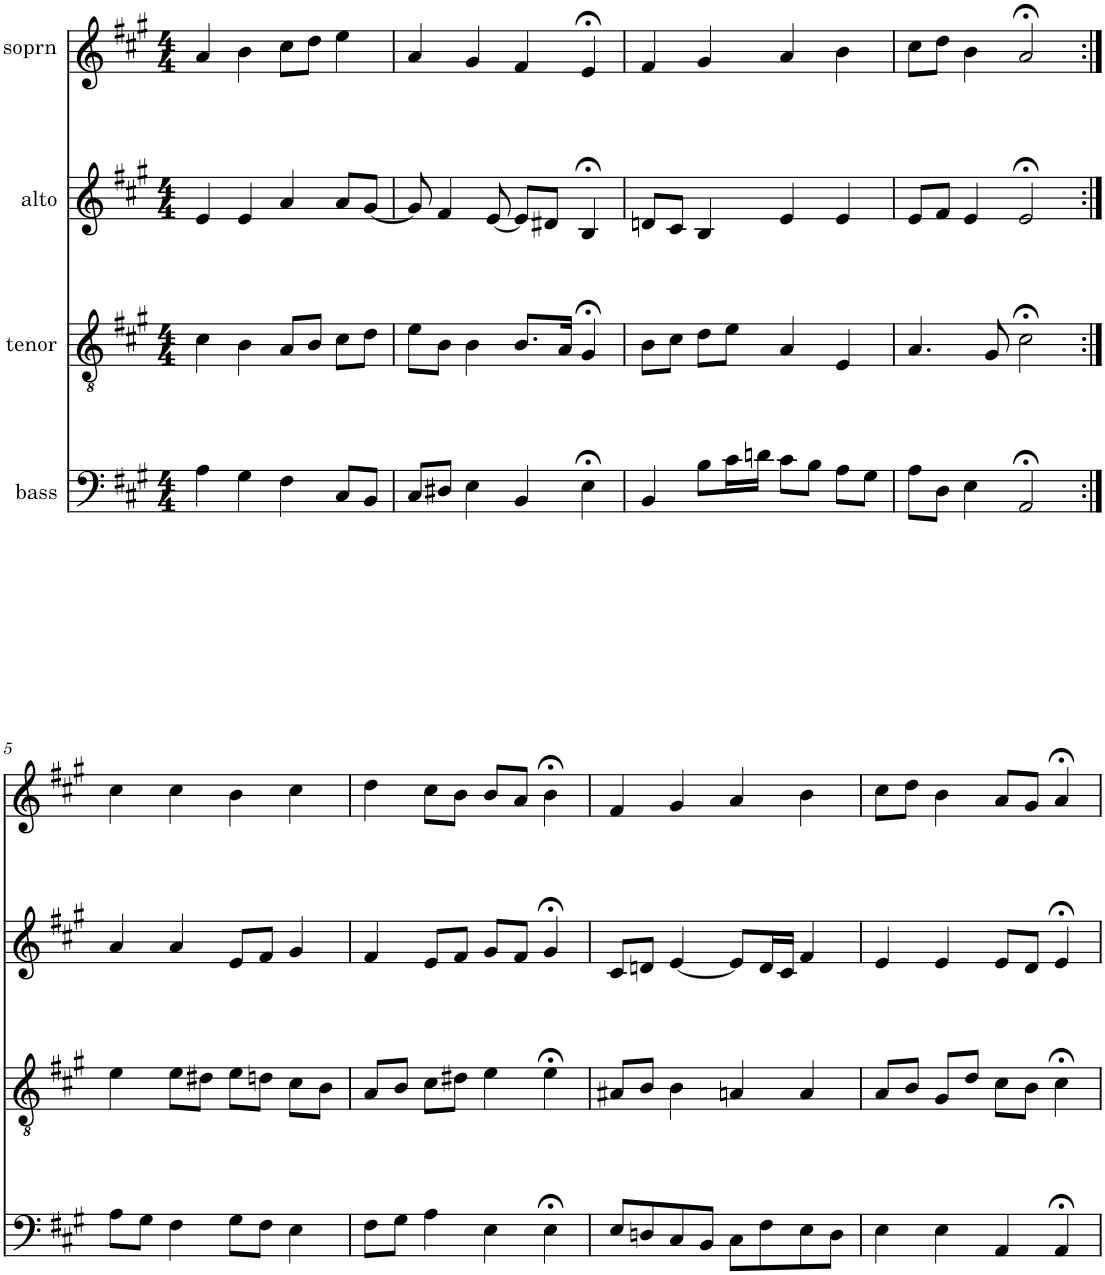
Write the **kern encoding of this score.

**kern	**kern	**kern	**kern
*part4	*part3	*part2	*part1
*staff4	*staff3	*staff2	*staff1
*I"bass	*I"tenor	*I"alto	*I"soprn
*clefF4	*clefGv2	*clefG2	*clefG2
*k[f#c#g#]	*k[f#c#g#]	*k[f#c#g#]	*k[f#c#g#]
*A:	*A:	*A:	*A:
*M4/4	*M4/4	*M4/4	*M4/4
=1	=1	=1	=1
4A\	4c#\	4e/	4a/
4G#\	4B\	4e/	4b\
4F#\	8A/L	4a/	8cc#\L
.	8B/J	.	8dd\J
8C#/L	8c#\L	8a/L	4ee\
8BB/J	8d\J	[8g#/J	.
=2	=2	=2	=2
8C#/L	8e\L	8g#/]	4a/
8D#X/J	8B\J	4f#/	.
4E\	4B\	.	4g#/
.	.	[8e/	.
4BB/	8.B/L	8e/L]	4f#/
.	.	8d#X/J	.
.	16A/Jk	.	.
4E;<\	4G#;</	4B;</	4e;</
=3	=3	=3	=3
4BB/	8B\L	8dn/L	4f#/
.	8c#\J	8c#/J	.
8B\L	8d\L	4B/	4g#/
16c#\L	8e\J	.	.
16dn\JJ	.	.	.
8c#\L	4A/	4e/	4a/
8B\J	.	.	.
8A\L	4E/	4e/	4b\
8G#\J	.	.	.
=4	=4	=4	=4
8A\L	4.A/	8e/L	8cc#\L
8D\J	.	8f#/J	8dd\J
4E\	.	4e/	4b\
.	8G#/	.	.
2AA;</	2c#;<\	2e;</	2a;</
!!LO:LB:g=z
=5:|!	=5:|!	=5:|!	=5:|!
8A\L	4e\	4a/	4cc#\
8G#\J	.	.	.
4F#\	8e\L	4a/	4cc#\
.	8d#X\J	.	.
8G#\L	8e\L	8e/L	4b\
8F#\J	8dn\J	8f#/J	.
4E\	8c#\L	4g#/	4cc#\
.	8B\J	.	.
=6	=6	=6	=6
8F#\L	8A/L	4f#/	4dd\
8G#\J	8B/J	.	.
4A\	8c#\L	8e/L	8cc#\L
.	8d#X\J	8f#/J	8b\J
4E\	4e\	8g#/L	8b/L
.	.	8f#/J	8a/J
4E;<\	4e;<\	4g#;</	4b;<\
=7	=7	=7	=7
8E/L	8A#X/L	8c#/L	4f#/
8Dn/	8B/J	8dn/J	.
8C#/	4B\	[4e/	4g#/
8BB/J	.	.	.
8C#\L	4An/	8e/L]	4a/
8F#\	.	16d/L	.
.	.	16c#/JJ	.
8E\	4A/	4f#/	4b\
8D\J	.	.	.
=8	=8	=8	=8
4E\	8A/L	4e/	8cc#\L
.	8B/J	.	8dd\J
4E\	8G#/L	4e/	4b\
.	8d/J	.	.
4AA/	8c#\L	8e/L	8a/L
.	8B\J	8d/J	8g#/J
4AA;</	4c#;<\	4e;</	4a;</
=	=	=	=
*-	*-	*-	*-
